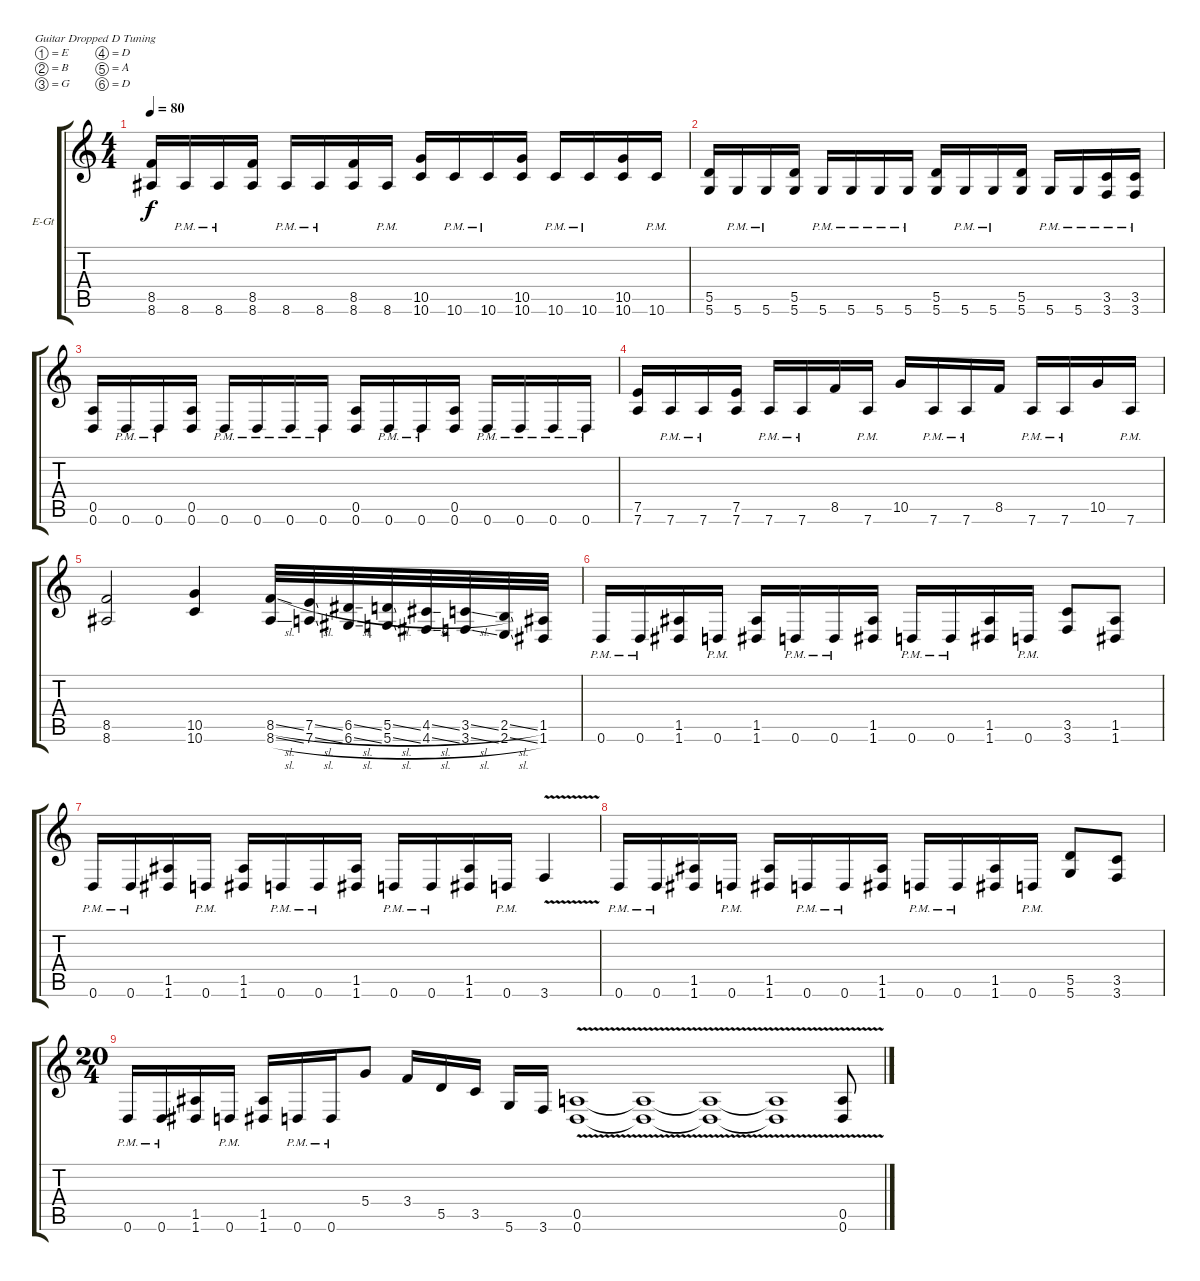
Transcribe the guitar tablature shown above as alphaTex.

\bracketExtendMode groupsimilarinstruments
\firstSystemTrackNameOrientation horizontal
\otherSystemsTrackNameOrientation horizontal
\track ("Мишаня" "E-Gt") {instrument overdrivenguitar}
\staff {score tabs}
\tuning (E4 B3 G3 D3 A2 D2)
\ts (4 4)
\tempo 80
\clef g2
\ks c
(8.5 8.6).16{dy f} 8.6{pm}.16 8.6{pm}.16 (8.6 8.5).16 8.6{pm}.16 8.6{pm}.16 (8.6 8.5).16 8.6{pm}.16 (10.5 10.6).16 10.6{pm}.16 10.6{pm}.16 (10.5 10.6).16 10.6{pm}.16 10.6{pm}.16 (10.5 10.6).16 10.6{pm}.16 |
(5.6 5.5).16 5.6{pm}.16 5.6{pm}.16 (5.6 5.5).16 5.6{pm}.16 5.6{pm}.16 5.6{pm}.16 5.6{pm}.16 (5.6 5.5).16 5.6{pm}.16 5.6{pm}.16 (5.6 5.5).16 5.6{pm}.16 5.6{pm}.16 (3.6{pm} 3.5{pm}).16 (3.5{pm} 3.6{pm}).16 |
(0.5 0.6).16 0.6{pm}.16 0.6{pm}.16 (0.6 0.5).16 0.6{pm}.16 0.6{pm}.16 0.6{pm}.16 0.6{pm}.16 (0.5 0.6).16 0.6{pm}.16 0.6{pm}.16 (0.6 0.5).16 0.6{pm}.16 0.6{pm}.16 0.6{pm}.16 0.6{pm}.16 |
(7.6 7.5).16 7.6{pm}.16 7.6{pm}.16 (7.5 7.6).16 7.6{pm}.16 7.6{pm}.16 8.5.16 7.6{pm}.16 10.5.16 7.6{pm}.16 7.6{pm}.16 8.5.16 7.6{pm}.16 7.6{pm}.16 10.5.16 7.6{pm}.16 |
(8.5 8.6).2 (10.5 10.6).4 (8.6{sl} 8.5{sl}).32 (7.6{sl} 7.5{sl}).32 (6.6{sl} 6.5{sl}).32 (5.6{sl} 5.5{sl}).32 (4.6{sl} 4.5{sl}).32 (3.6{sl} 3.5{sl}).32 (2.6{sl} 2.5{sl}).32 (1.6 1.5).32 |
0.6{pm}.16 0.6{pm}.16 (1.5 1.6).16 0.6{pm}.16 (1.5 1.6).16 0.6{pm}.16 0.6{pm}.16 (1.5 1.6).16 0.6{pm}.16 0.6{pm}.16 (1.5 1.6).16 0.6{pm}.16 (3.5 3.6).8 (1.5 1.6).8 |
0.6{pm}.16 0.6{pm}.16 (1.5 1.6).16 0.6{pm}.16 (1.5 1.6).16 0.6{pm}.16 0.6{pm}.16 (1.5 1.6).16 0.6{pm}.16 0.6{pm}.16 (1.5 1.6).16 0.6{pm}.16 3.6{v}.4 |
0.6{pm}.16 0.6{pm}.16 (1.5 1.6).16 0.6{pm}.16 (1.5 1.6).16 0.6{pm}.16 0.6{pm}.16 (1.5 1.6).16 0.6{pm}.16 0.6{pm}.16 (1.5 1.6).16 0.6{pm}.16 (5.5 5.6).8 (3.5 3.6).8 |
\ts (20 4)
0.6{pm}.16 0.6{pm}.16 (1.5 1.6).16 0.6{pm}.16 (1.5 1.6).16 0.6{pm}.16 0.6{pm}.16 5.4.8 3.4.16 5.5.16 3.5.16 5.6.16 3.6.16 (0.6{v} 0.5).1 (0.6{v t} 0.5{t}).1 (0.6{v t} 0.5{t}).1 (0.6{v t} 0.5{t}).1 (0.6{v} 0.5).8
